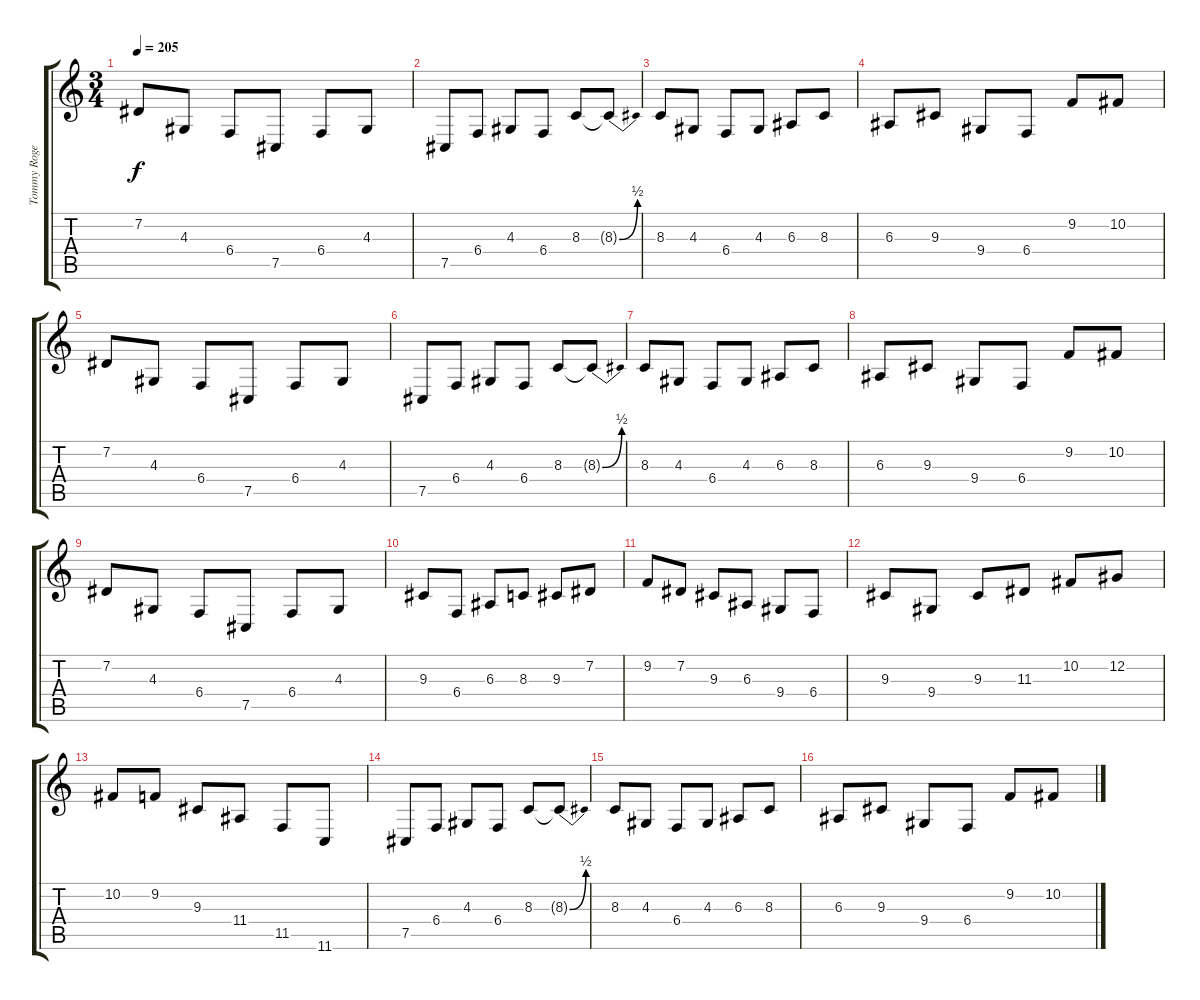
\track ("Tommy Rogers Keys" "Tommy Roge") {instrument lead2sawtooth}
\staff {score tabs}
\tuning (Db4 Ab3 E3 B2 Gb2 Db2) {hide}
\ts (3 4)
\tempo 205
\clef g2
\ks c
7.2.8{dy f} 4.3.8 6.4.8 7.5.8 6.4.8 4.3.8 |
7.5.8 6.4.8 4.3.8 6.4.8 8.3.8 8.3{be (bend 0 0 60 2) t}.8 |
8.3.8 4.3.8 6.4.8 4.3.8 6.3.8 8.3.8 |
6.3.8 9.3.8 9.4.8 6.4.8 9.2.8 10.2.8 |
7.2.8 4.3.8 6.4.8 7.5.8 6.4.8 4.3.8 |
7.5.8 6.4.8 4.3.8 6.4.8 8.3.8 8.3{be (bend 0 0 60 2) t}.8 |
8.3.8 4.3.8 6.4.8 4.3.8 6.3.8 8.3.8 |
6.3.8 9.3.8 9.4.8 6.4.8 9.2.8 10.2.8 |
7.2.8 4.3.8 6.4.8 7.5.8 6.4.8 4.3.8 |
9.3.8 6.4.8 6.3.8 8.3.8 9.3.8 7.2.8 |
9.2.8 7.2.8 9.3.8 6.3.8 9.4.8 6.4.8 |
9.3.8 9.4.8 9.3.8 11.3.8 10.2.8 12.2.8 |
10.2.8 9.2.8 9.3.8 11.4.8 11.5.8 11.6.8 |
7.5.8 6.4.8 4.3.8 6.4.8 8.3.8 8.3{be (bend 0 0 60 2) t}.8 |
8.3.8 4.3.8 6.4.8 4.3.8 6.3.8 8.3.8 |
6.3.8 9.3.8 9.4.8 6.4.8 9.2.8 10.2.8
